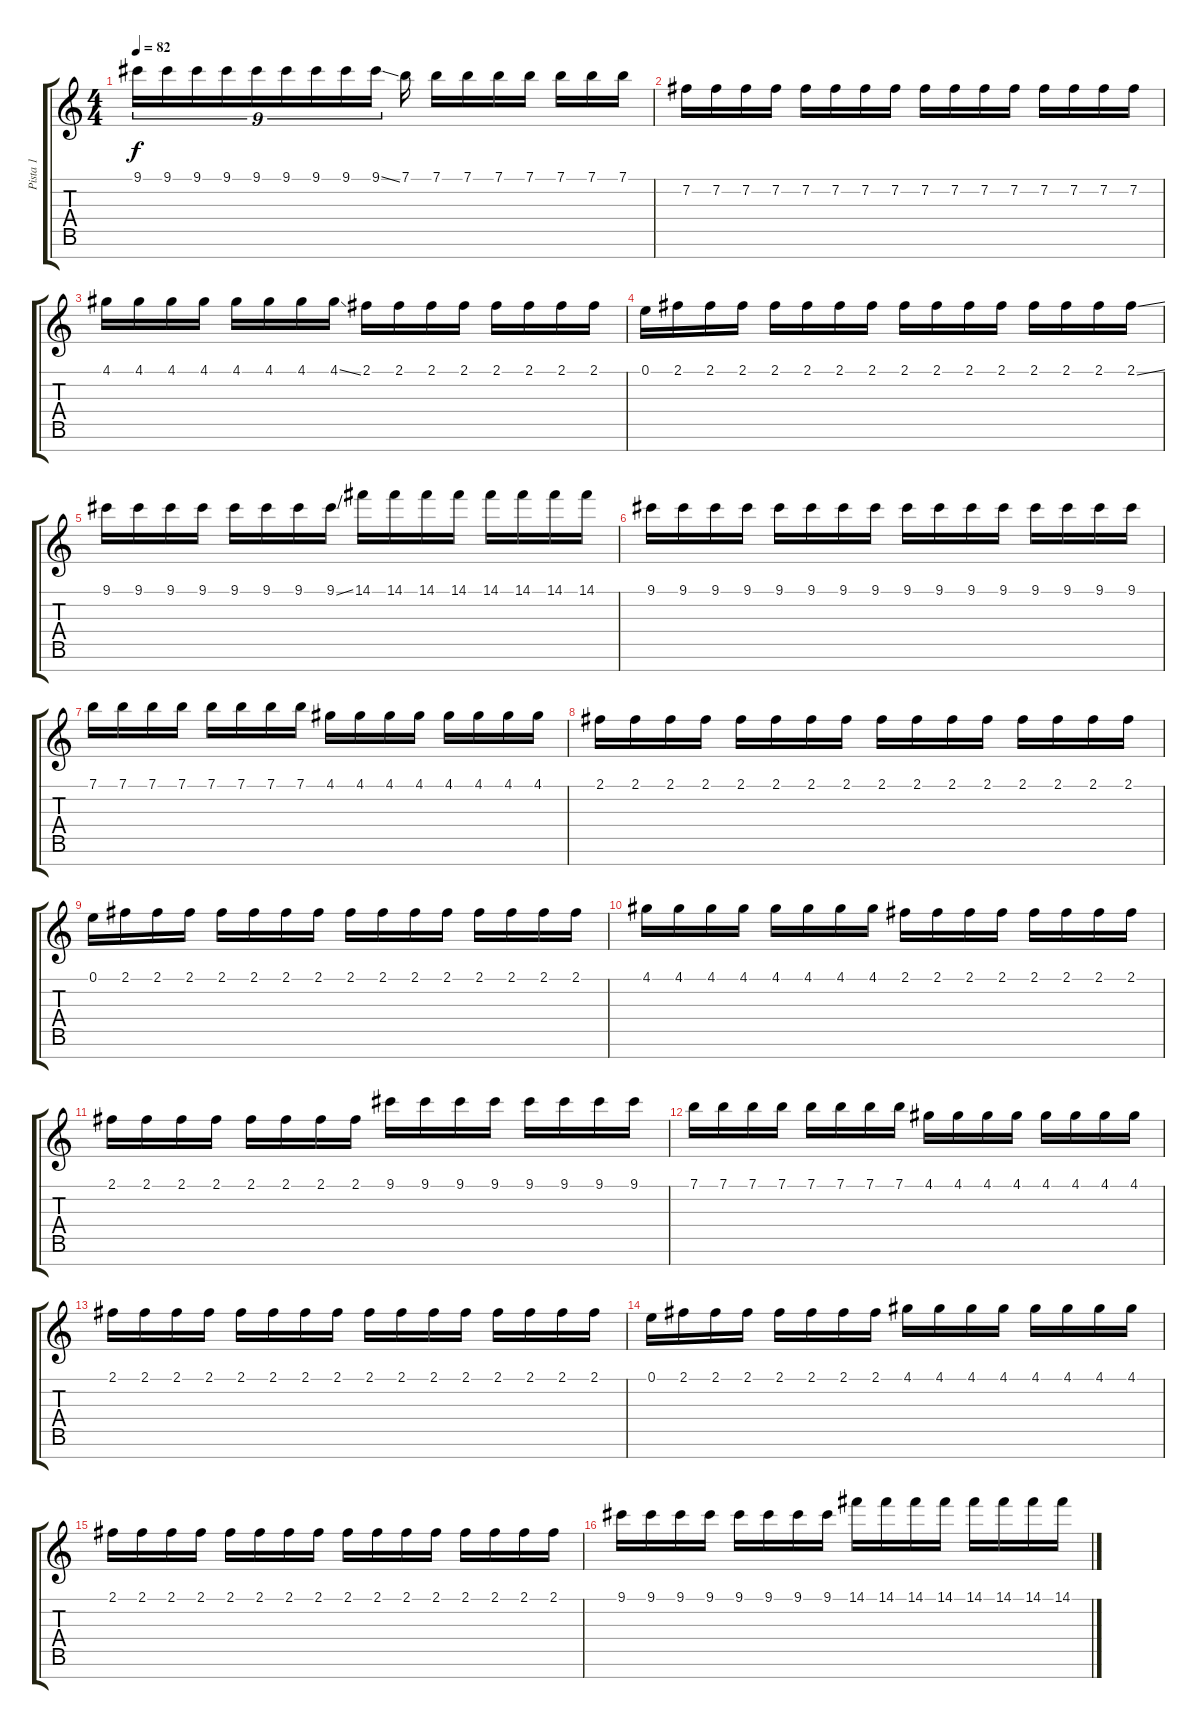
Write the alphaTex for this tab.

\track ("Pista 1" "Pista 1") {instrument distortionguitar}
\staff {score tabs}
\tuning (E4 B3 G3 D3 A2 E2 B1) {hide}
\ts (4 4)
\tempo 82
\tempo 70
\tempo 82
\clef g2
\ks c
9.1.16{tu (9 8) dy f instrument electricguitarclean} 9.1.16{tu (9 8)} 9.1.16{tu (9 8)} 9.1.16{tu (9 8)} 9.1.16{tu (9 8)} 9.1.16{tu (9 8)} 9.1.16{tu (9 8)} 9.1.16{tu (9 8)} 9.1{ss}.16{tu (9 8)} 7.1.16 7.1.16 7.1.16 7.1.16 7.1.16 7.1.16 7.1.16 7.1.16 |
7.2.16 7.2.16 7.2.16 7.2.16 7.2.16 7.2.16 7.2.16 7.2.16 7.2.16 7.2.16 7.2.16 7.2.16 7.2.16 7.2.16 7.2.16 7.2.16 |
4.1.16 4.1.16 4.1.16 4.1.16 4.1.16 4.1.16 4.1.16 4.1{ss}.16 2.1.16 2.1.16 2.1.16 2.1.16 2.1.16 2.1.16 2.1.16 2.1.16 |
0.1.16 2.1.16 2.1.16 2.1.16 2.1.16 2.1.16 2.1.16 2.1.16 2.1.16 2.1.16 2.1.16 2.1.16 2.1.16 2.1.16 2.1.16 2.1{ss}.16 |
9.1.16 9.1.16 9.1.16 9.1.16 9.1.16 9.1.16 9.1.16 9.1{ss}.16 14.1.16 14.1.16 14.1.16 14.1.16 14.1.16 14.1.16 14.1.16 14.1.16 |
9.1.16 9.1.16 9.1.16 9.1.16 9.1.16 9.1.16 9.1.16 9.1.16 9.1.16 9.1.16 9.1.16 9.1.16 9.1.16 9.1.16 9.1.16 9.1.16 |
7.1.16 7.1.16 7.1.16 7.1.16 7.1.16 7.1.16 7.1.16 7.1.16 4.1.16 4.1.16 4.1.16 4.1.16 4.1.16 4.1.16 4.1.16 4.1.16 |
2.1.16 2.1.16 2.1.16 2.1.16 2.1.16 2.1.16 2.1.16 2.1.16 2.1.16 2.1.16 2.1.16 2.1.16 2.1.16 2.1.16 2.1.16 2.1.16 |
0.1.16 2.1.16 2.1.16 2.1.16 2.1.16 2.1.16 2.1.16 2.1.16 2.1.16 2.1.16 2.1.16 2.1.16 2.1.16 2.1.16 2.1.16 2.1.16 |
4.1.16 4.1.16 4.1.16 4.1.16 4.1.16 4.1.16 4.1.16 4.1.16 2.1.16 2.1.16 2.1.16 2.1.16 2.1.16 2.1.16 2.1.16 2.1.16 |
2.1.16 2.1.16 2.1.16 2.1.16 2.1.16 2.1.16 2.1.16 2.1.16 9.1.16 9.1.16 9.1.16 9.1.16 9.1.16 9.1.16 9.1.16 9.1.16 |
7.1.16 7.1.16 7.1.16 7.1.16 7.1.16 7.1.16 7.1.16 7.1.16 4.1.16 4.1.16 4.1.16 4.1.16 4.1.16 4.1.16 4.1.16 4.1.16 |
2.1.16 2.1.16 2.1.16 2.1.16 2.1.16 2.1.16 2.1.16 2.1.16 2.1.16 2.1.16 2.1.16 2.1.16 2.1.16 2.1.16 2.1.16 2.1.16 |
0.1.16 2.1.16 2.1.16 2.1.16 2.1.16 2.1.16 2.1.16 2.1.16 4.1.16 4.1.16 4.1.16 4.1.16 4.1.16 4.1.16 4.1.16 4.1.16 |
2.1.16 2.1.16 2.1.16 2.1.16 2.1.16 2.1.16 2.1.16 2.1.16 2.1.16 2.1.16 2.1.16 2.1.16 2.1.16 2.1.16 2.1.16 2.1.16 |
9.1.16 9.1.16 9.1.16 9.1.16 9.1.16 9.1.16 9.1.16 9.1.16 14.1.16 14.1.16 14.1.16 14.1.16 14.1.16 14.1.16 14.1.16 14.1.16
